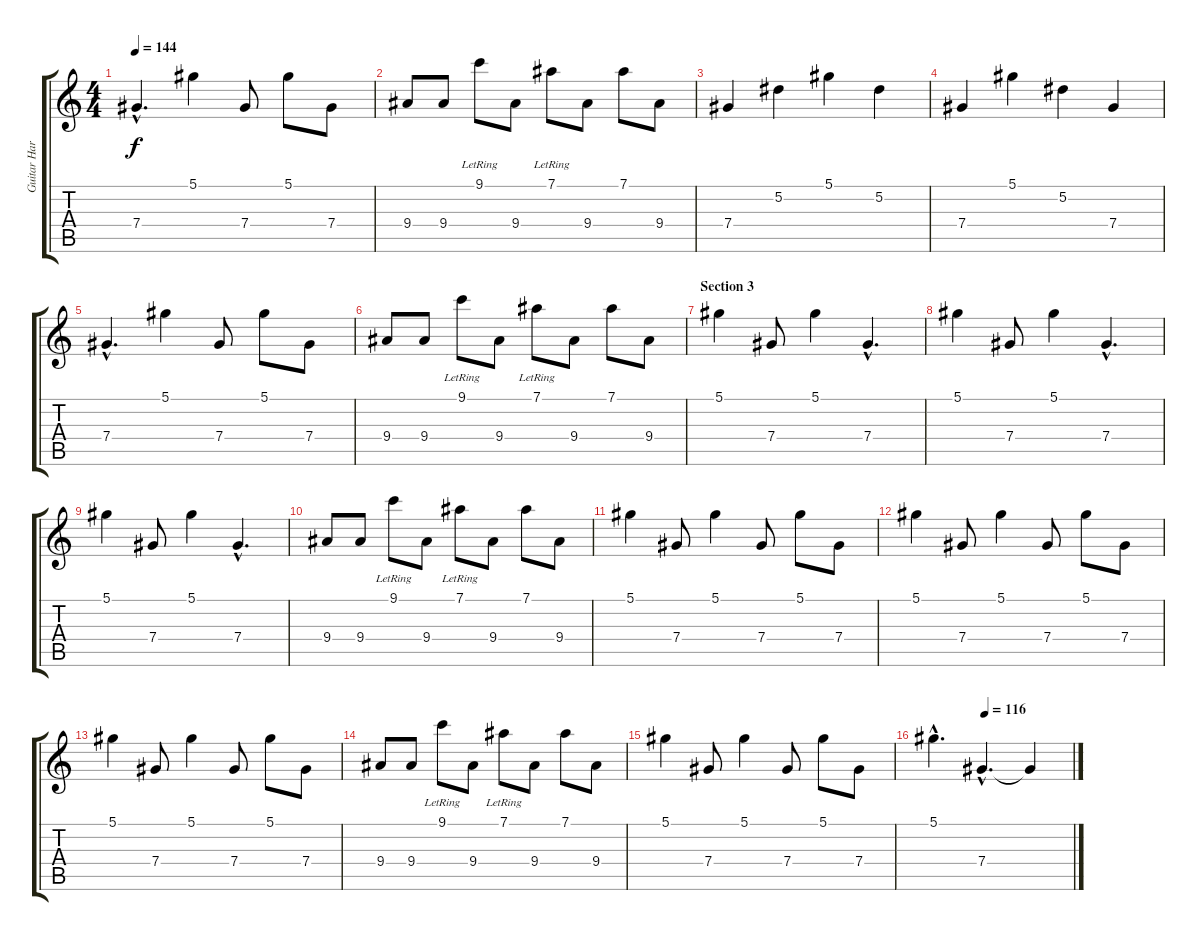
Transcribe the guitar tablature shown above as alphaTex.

\track ("Guitar Harmonics" "Guitar Har") {instrument guitarharmonics}
\staff {score tabs}
\tuning (Eb4 Bb3 Gb3 Db3 Ab2 Eb2) {hide}
\ts (4 4)
\tempo 144
\clef g2
\ks c
7.4{hac}.4{d dy f} 5.1.4 7.4.8 5.1.8 7.4.8 |
9.4.8 9.4.8 9.1{lr}.8 9.4.8 7.1{lr}.8 9.4.8 7.1.8 9.4.8 |
7.4.4 5.2.4 5.1.4 5.2.4 |
7.4.4 5.1.4 5.2.4 7.4.4 |
7.4{hac}.4{d} 5.1.4 7.4.8 5.1.8 7.4.8 |
9.4.8 9.4.8 9.1{lr}.8 9.4.8 7.1{lr}.8 9.4.8 7.1.8 9.4.8 |
\section ("" "Section 3")
5.1.4 7.4.8 5.1.4 7.4{hac}.4{d} |
5.1.4 7.4.8 5.1.4 7.4{hac}.4{d} |
5.1.4 7.4.8 5.1.4 7.4{hac}.4{d} |
9.4.8 9.4.8 9.1{lr}.8 9.4.8 7.1{lr}.8 9.4.8 7.1.8 9.4.8 |
5.1.4 7.4.8 5.1.4 7.4.8 5.1.8 7.4.8 |
5.1.4 7.4.8 5.1.4 7.4.8 5.1.8 7.4.8 |
5.1.4 7.4.8 5.1.4 7.4.8 5.1.8 7.4.8 |
9.4.8 9.4.8 9.1{lr}.8 9.4.8 7.1{lr}.8 9.4.8 7.1.8 9.4.8 |
5.1.4 7.4.8 5.1.4 7.4.8 5.1.8 7.4.8 |
\tempo (116 0.375)
5.1{hac}.4{d} 7.4{hac}.4{d} 7.4{t}.4
